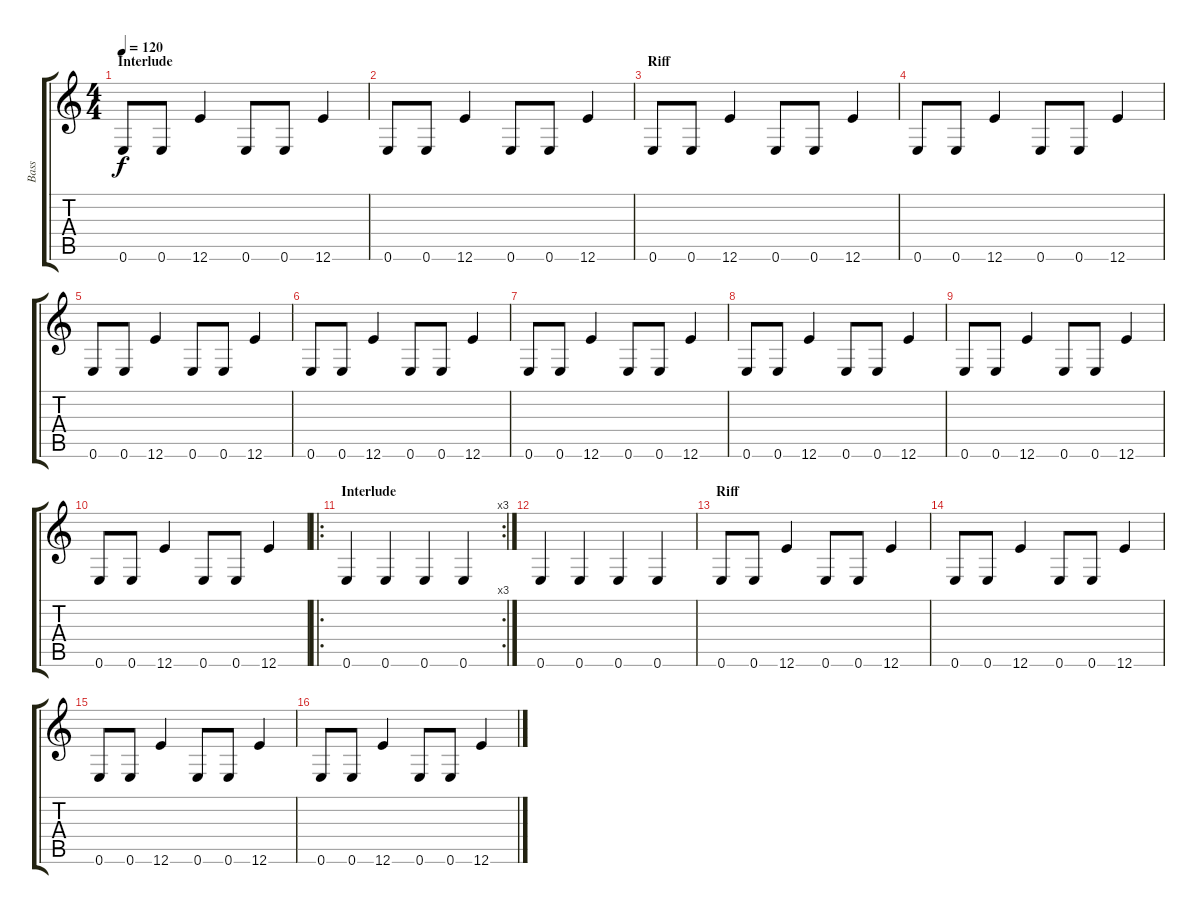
\track ("Bass" "Bass") {instrument electricbassfinger}
\staff {score tabs}
\tuning (E4 B3 G3 D3 A2 E2) {hide}
\ts (4 4)
\section ("" "Interlude")
\tempo 120
\clef g2
\ks c
0.6.8{dy f} 0.6.8 12.6.4 0.6.8 0.6.8 12.6.4 |
0.6.8 0.6.8 12.6.4 0.6.8 0.6.8 12.6.4 |
\section ("" "Riff")
0.6.8 0.6.8 12.6.4 0.6.8 0.6.8 12.6.4 |
0.6.8 0.6.8 12.6.4 0.6.8 0.6.8 12.6.4 |
0.6.8 0.6.8 12.6.4 0.6.8 0.6.8 12.6.4 |
0.6.8 0.6.8 12.6.4 0.6.8 0.6.8 12.6.4 |
0.6.8 0.6.8 12.6.4 0.6.8 0.6.8 12.6.4 |
0.6.8 0.6.8 12.6.4 0.6.8 0.6.8 12.6.4 |
0.6.8 0.6.8 12.6.4 0.6.8 0.6.8 12.6.4 |
0.6.8 0.6.8 12.6.4 0.6.8 0.6.8 12.6.4 |
\ro
\rc 3
\section ("" "Interlude")
0.6.4 0.6.4 0.6.4 0.6.4 |
0.6.4 0.6.4 0.6.4 0.6.4 |
\section ("" "Riff")
0.6.8 0.6.8 12.6.4 0.6.8 0.6.8 12.6.4 |
0.6.8 0.6.8 12.6.4 0.6.8 0.6.8 12.6.4 |
0.6.8 0.6.8 12.6.4 0.6.8 0.6.8 12.6.4 |
0.6.8 0.6.8 12.6.4 0.6.8 0.6.8 12.6.4
